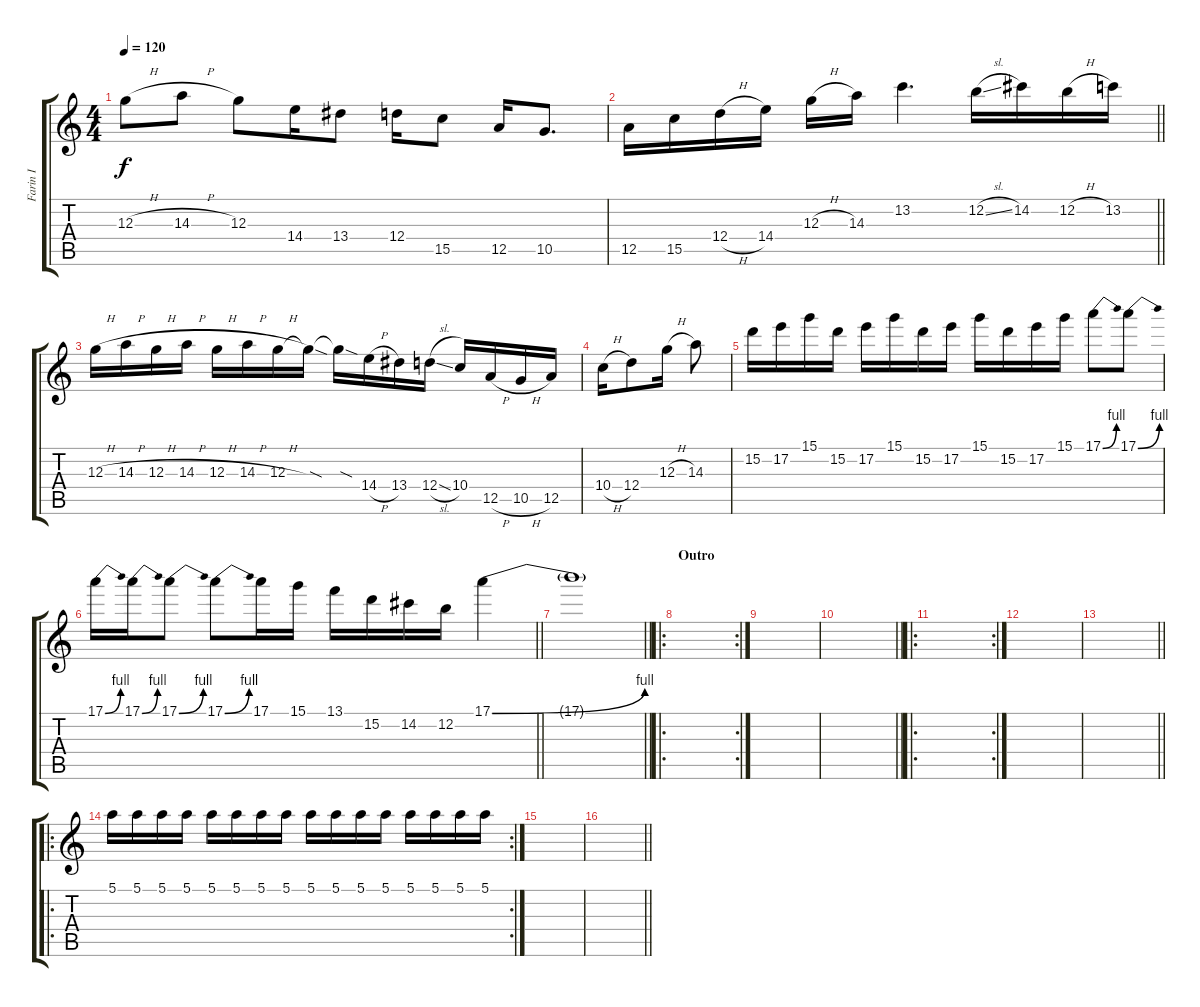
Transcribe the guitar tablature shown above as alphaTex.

\track ("Farin I" "Farin I") {instrument distortionguitar}
\staff {score tabs}
\tuning (E4 B3 G3 D3 A2 E2) {hide}
\ts (4 4)
\tempo 120
\clef g2
\ks c
12.3{h}.8{dy f} 14.3{h}.8 12.3.8 14.4.16 13.4.8 12.4.16 15.5.8 12.5.16 10.5.8{d} |
\barLineRight lightlight
12.5.16 15.5.16 12.4{h}.16 14.4.16 12.3{h}.16 14.3.16 13.2.4{d} 12.2{sl}.16 14.2.16 12.2{h}.16 13.2.16 |
12.3{h}.16 14.3{h}.16 12.3{h}.16 14.3{h}.16 12.3{h}.16 14.3{h}.16 12.3{h}.16 12.3{sod t}.16 12.3{sod t}.16 14.4{h}.16 13.4.16 12.4{sl}.16 10.4.16 12.5{h}.16 10.5{h}.16 12.5.16 |
10.4{h}.16 12.4.8 12.3{h}.16 14.3.8 |
15.2.16 17.2.16 15.1.16 15.2.16 17.2.16 15.1.16 15.2.16 17.2.16 15.1.16 15.2.16 17.2.16 15.1.16 17.1{be (bend 0 0 60 4)}.8 17.1{be (bend 0 0 60 4)}.8 |
\barLineRight lightlight
17.1{be (bend 0 0 60 4)}.16 17.1{be (bend 0 0 60 4)}.16 17.1{be (bend 0 0 60 4)}.8 17.1{be (bend 0 0 60 4)}.8 17.1.16 15.1.16 13.1.16 15.2.16 14.2.16 12.2.16 17.1{be (bend 0 0 60 4)}.4 |
\barLineRight lightlight
17.1{t}.1 |
\ro
\rc 2
\section ("" "Outro")
|
|
\barLineRight lightlight
|
\ro
\rc 2
|
|
\barLineRight lightlight
|
\ro
\rc 2
5.1.16 5.1.16 5.1.16 5.1.16 5.1.16 5.1.16 5.1.16 5.1.16 5.1.16 5.1.16 5.1.16 5.1.16 5.1.16 5.1.16 5.1.16 5.1.16 |
|
\barLineRight lightlight
